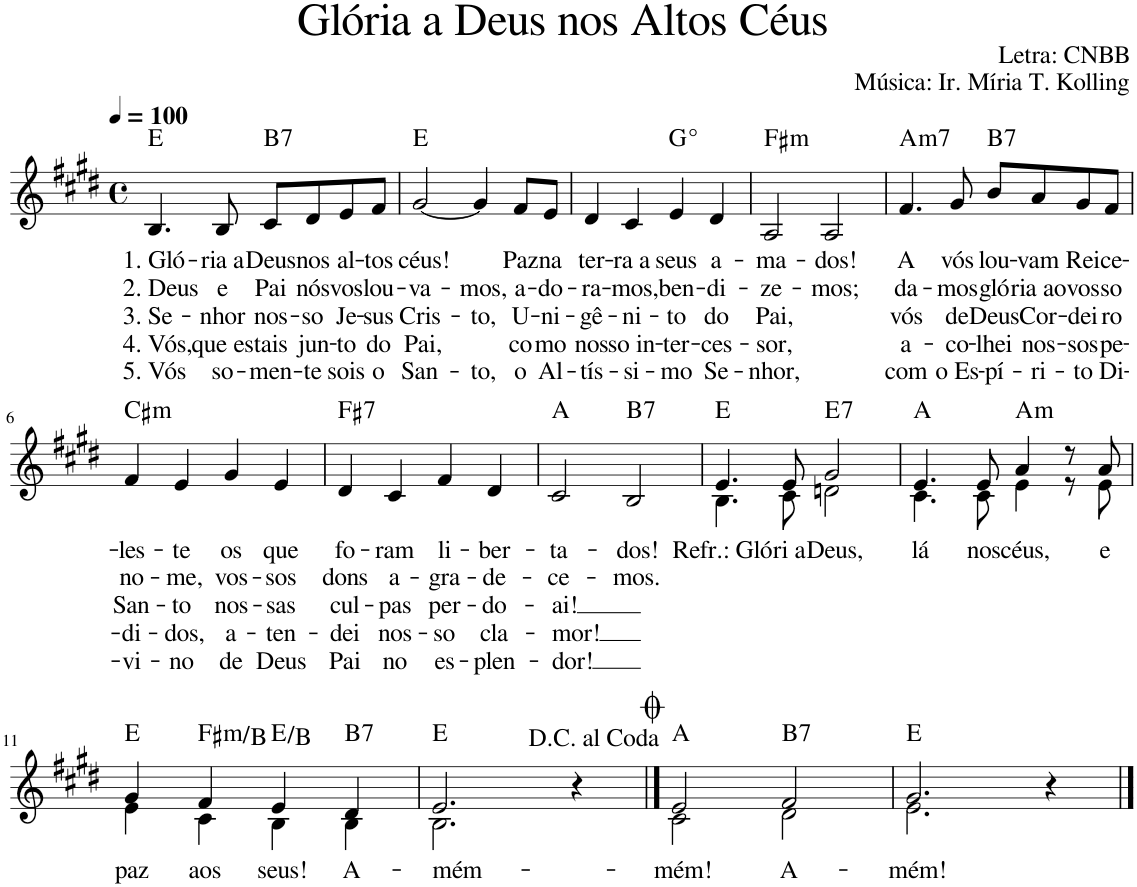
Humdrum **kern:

**kern	**text	**text	**text	**text	**text	**harte
*part1	*part1	*part1	*part1	*part1	*part1	*part1
*staff1	*staff1	*staff1	*staff1	*staff1	*staff1	*
*I"Voz	*	*	*	*	*	*
*I'Vo.	*	*	*	*	*	*
!!LO:PB:g=z
*clefG2	*	*	*	*	*	*
*k[f#c#g#d#]	*	*	*	*	*	*
*M4/4	*	*	*	*	*	*
*met(c)	*	*	*	*	*	*
*MM100	*	*	*	*	*	*
=1	=1	=1	=1	=1	=1	=1
!LO:TX:a:t=Glória a Deus nos Altos Céus	!	!	!	!	!	!
!LO:TX:a:t=Letra&colon; CNBB	!	!	!	!	!	!
!LO:TX:a:t=Música&colon; Ir. Míria T. Kolling	!	!	!	!	!	!
!	!LO:LY:b	!LO:LY:b	!LO:LY:b	!LO:LY:b	!LO:LY:b	!
4.B/	1. Gló-	2. Deus	3. Se-	4. Vós,	5. Vós	E:maj
!	!LO:LY:b	!LO:LY:b	!LO:LY:b	!LO:LY:b	!LO:LY:b	!
8B/	-ria a	e	-nhor	que es-	so-	.
!	!LO:LY:b	!LO:LY:b	!LO:LY:b	!LO:LY:b	!LO:LY:b	!LO:H:kt=7
8c#/L	Deus	Pai	nos-	-tais	-men-	B:7
!	!LO:LY:b	!LO:LY:b	!LO:LY:b	!LO:LY:b	!LO:LY:b	!
8d#/	nos	nós	-so	jun-	-te	.
!	!LO:LY:b	!LO:LY:b	!LO:LY:b	!LO:LY:b	!LO:LY:b	!
8e/	al-	vos	Je-	-to	sois	.
!	!LO:LY:b	!LO:LY:b	!LO:LY:b	!LO:LY:b	!LO:LY:b	!
8f#/J	-tos	lou-	-sus	do	o	.
=2	=2	=2	=2	=2	=2	=2
!	!LO:LY:b	!LO:LY:b	!LO:LY:b	!LO:LY:b	!LO:LY:b	!
[2g#/	céus!	-va-	Cris-	Pai,	San-	E:maj
!	!	!LO:LY:b	!LO:LY:b	!	!LO:LY:b	!
4g#/]	.	-mos,	-to,	.	-to,	.
!	!LO:LY:b	!LO:LY:b	!LO:LY:b	!LO:LY:b	!LO:LY:b	!
8f#/L	Paz	a-	U-	co-	o	.
!	!LO:LY:b	!LO:LY:b	!LO:LY:b	!LO:LY:b	!LO:LY:b	!
8e/J	na	-do-	-ni-	-mo	Al-	.
=3	=3	=3	=3	=3	=3	=3
!	!LO:LY:b	!LO:LY:b	!LO:LY:b	!LO:LY:b	!LO:LY:b	!
4d#/	ter-	-ra-	-gê-	nos-	-tís-	.
!	!LO:LY:b	!LO:LY:b	!LO:LY:b	!LO:LY:b	!LO:LY:b	!
4c#/	-ra a	-mos,	-ni-	-so in-	-si-	.
!	!LO:LY:b	!LO:LY:b	!LO:LY:b	!LO:LY:b	!LO:LY:b	!LO:H:kt=°
4e/	seus	ben-	-to	-ter-	-mo	.
!	!LO:LY:b	!LO:LY:b	!LO:LY:b	!LO:LY:b	!LO:LY:b	!
4d#/	a-	-di-	do	-ces-	Se-	.
=4	=4	=4	=4	=4	=4	=4
!	!LO:LY:b	!LO:LY:b	!LO:LY:b	!LO:LY:b	!LO:LY:b	!LO:H:kt=m
2A/	-ma-	-ze-	Pai,	-sor,	-nhor,	F#:min
!	!LO:LY:b	!LO:LY:b	!	!	!	!
2A/	-dos!	-mos;	.	.	.	.
=5	=5	=5	=5	=5	=5	=5
!	!LO:LY:b	!LO:LY:b	!LO:LY:b	!LO:LY:b	!LO:LY:b	!LO:H:kt=m7
4.f#/	A	da-	vós	a-	com	A:min7
!	!LO:LY:b	!LO:LY:b	!LO:LY:b	!LO:LY:b	!LO:LY:b	!
8g#/	vós	-mos	de	-co-	o Es-	.
!	!LO:LY:b	!LO:LY:b	!LO:LY:b	!LO:LY:b	!LO:LY:b	!LO:H:kt=7
8b/L	lou-	gló-	Deus	-lhei	-pí-	B:7
!	!LO:LY:b	!LO:LY:b	!LO:LY:b	!LO:LY:b	!LO:LY:b	!
8a/	-vam	-ria ao	Cor-	nos-	-ri-	.
!	!LO:LY:b	!LO:LY:b	!LO:LY:b	!LO:LY:b	!LO:LY:b	!
8g#/	Rei	vos-	-dei-	-sos	-to	.
!	!LO:LY:b	!LO:LY:b	!LO:LY:b	!LO:LY:b	!LO:LY:b	!
8f#/J	ce-	-so	-ro	pe-	Di-	.
!!LO:LB:g=z
=6	=6	=6	=6	=6	=6	=6
!	!LO:LY:b	!LO:LY:b	!LO:LY:b	!LO:LY:b	!LO:LY:b	!LO:H:kt=m
4f#/	-les-	no-	San-	-di-	-vi-	C#:min
!	!LO:LY:b	!LO:LY:b	!LO:LY:b	!LO:LY:b	!LO:LY:b	!
4e/	-te	-me,	-to	-dos,	-no	.
!	!LO:LY:b	!LO:LY:b	!LO:LY:b	!LO:LY:b	!LO:LY:b	!
4g#/	os	vos-	nos-	a-	de	.
!	!LO:LY:b	!LO:LY:b	!LO:LY:b	!LO:LY:b	!LO:LY:b	!
4e/	que	-sos	-sas	-ten-	Deus	.
=7	=7	=7	=7	=7	=7	=7
!	!LO:LY:b	!LO:LY:b	!LO:LY:b	!LO:LY:b	!LO:LY:b	!LO:H:kt=7
4d#/	fo-	dons	cul-	-dei	Pai	F#:7
!	!LO:LY:b	!LO:LY:b	!LO:LY:b	!LO:LY:b	!LO:LY:b	!
4c#/	-ram	a-	-pas	nos-	no	.
!	!LO:LY:b	!LO:LY:b	!LO:LY:b	!LO:LY:b	!LO:LY:b	!
4f#/	li-	-gra-	per-	-so	es-	.
!	!LO:LY:b	!LO:LY:b	!LO:LY:b	!LO:LY:b	!LO:LY:b	!
4d#/	-ber-	-de-	-do-	cla-	-plen-	.
=8	=8	=8	=8	=8	=8	=8
!	!LO:LY:b	!LO:LY:b	!LO:LY:b	!LO:LY:b	!LO:LY:b	!
2c#/	-ta-	-ce-	-ai!	-mor!	-dor!	A:maj
!	!LO:LY:b	!LO:LY:b	!	!	!	!LO:H:kt=7
2B/	-dos!	-mos.	.	.	.	B:7
=9	=9	=9	=9	=9	=9	=9
!	!LO:LY:b	!	!	!	!	!
*^	*	*	*	*	*	*
4.e/	4.B\	Refr.: Gló-	.	.	.	.	E:maj
!	!	!LO:LY:b	!	!	!	!	!
8e/	8c#\	-ri a	.	.	.	.	.
!	!	!LO:LY:b	!	!	!	!	!LO:H:kt=7
2g#/	2dn\	Deus,	.	.	.	.	E:7
=10	=10	=10	=10	=10	=10	=10	=10
!	!	!LO:LY:b	!	!	!	!	!
4.e/	4.c#\	lá	.	.	.	.	A:maj
!	!	!LO:LY:b	!	!	!	!	!
8e/	8c#\	nos	.	.	.	.	.
!	!	!LO:LY:b	!	!	!	!	!LO:H:kt=m
4a/	4e\	céus,	.	.	.	.	A:min
8r	8r	.	.	.	.	.	.
!	!	!LO:LY:b	!	!	!	!	!
8a/	8e\	e	.	.	.	.	.
!!LO:LB:g=z	!!
=11	=11	=11	=11	=11	=11	=11	=11
!	!	!LO:LY:b	!	!	!	!	!
4g#/	4e\	paz	.	.	.	.	E:maj
!	!	!LO:LY:b	!	!	!	!	!LO:H:kt=m
4f#/	4c#\	aos	.	.	.	.	F#:min/4
!	!	!LO:LY:b	!	!	!	!	!
4e/	4B\	seus!	.	.	.	.	E:maj/5
!	!	!LO:LY:b	!	!	!	!	!LO:H:kt=7
4d#/	4B\	A-	.	.	.	.	B:7
=12	=12	=12	=12	=12	=12	=12	=12
!	!	!LO:LY:b	!	!	!	!	!
2.e/	2.B\	-mém-	.	.	.	.	E:maj
4r	4ryy	.	.	.	.	.	.
==13	==13	==13	==13	==13	==13	==13	==13
!	!	!LO:LY:b	!	!	!	!	!
2e/	2c#\	-mém!	.	.	.	.	A:maj
!	!	!LO:LY:b	!	!	!	!	!LO:H:kt=7
2f#/	2d#\	A-	.	.	.	.	B:7
=14	=14	=14	=14	=14	=14	=14	=14
!	!	!LO:LY:b	!	!	!	!	!
2.g#/	2.e\	-mém!	.	.	.	.	E:maj
4r	4ryy	.	.	.	.	.	.
*v	*v	*	*	*	*	*	*
==	==	==	==	==	==	==
*-	*-	*-	*-	*-	*-	*-
